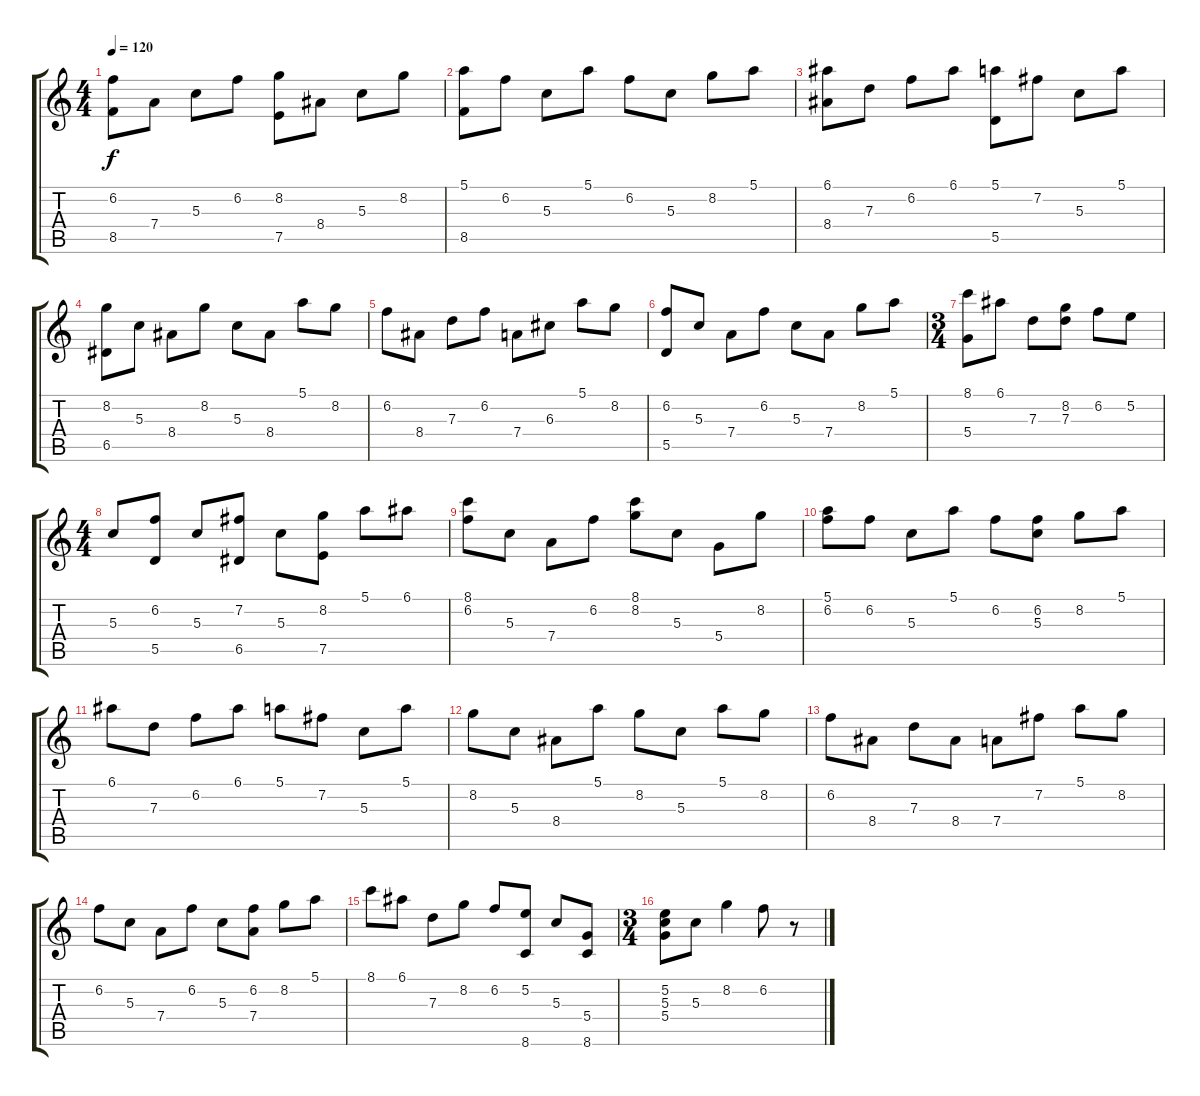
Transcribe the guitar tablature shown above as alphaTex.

\track "" {instrument acousticguitarnylon}
\staff {score tabs}
\tuning (E4 B3 G3 D3 A2 E2) {hide}
\ts (4 4)
\tempo 120
\clef g2
\ks c
(6.2 8.5).8{dy f instrument acousticguitarnylon} 7.4.8 5.3.8 6.2.8 (8.2 7.5).8 8.4.8 5.3.8 8.2.8 |
(5.1 8.5).8 6.2.8 5.3.8 5.1.8 6.2.8 5.3.8 8.2.8 5.1.8 |
(6.1 8.4).8 7.3.8 6.2.8 6.1.8 (5.1 5.5).8 7.2.8 5.3.8 5.1.8 |
(8.2 6.5).8 5.3.8 8.4.8 8.2.8 5.3.8 8.4.8 5.1.8 8.2.8 |
6.2.8 8.4.8 7.3.8 6.2.8 7.4.8 6.3.8 5.1.8 8.2.8 |
(6.2 5.5).8 5.3.8 7.4.8 6.2.8 5.3.8 7.4.8 8.2.8 5.1.8 |
\ts (3 4)
(8.1 5.4).8 6.1.8 7.3.8 (8.2 7.3).8 6.2.8 5.2.8 |
\ts (4 4)
5.3.8 (6.2 5.5).8 5.3.8 (7.2 6.5).8 5.3.8 (8.2 7.5).8 5.1.8 6.1.8 |
(8.1 6.2).8 5.3.8 7.4.8 6.2.8 (8.1 8.2).8 5.3.8 5.4.8 8.2.8 |
(5.1 6.2).8 6.2.8 5.3.8 5.1.8 6.2.8 (6.2 5.3).8 8.2.8 5.1.8 |
6.1.8 7.3.8 6.2.8 6.1.8 5.1.8 7.2.8 5.3.8 5.1.8 |
8.2.8 5.3.8 8.4.8 5.1.8 8.2.8 5.3.8 5.1.8 8.2.8 |
6.2.8 8.4.8 7.3.8 8.4.8 7.4.8 7.2.8 5.1.8 8.2.8 |
6.2.8 5.3.8 7.4.8 6.2.8 5.3.8 (6.2 7.4).8 8.2.8 5.1.8 |
8.1.8 6.1.8 7.3.8 8.2.8 6.2.8 (5.2 8.6).8 5.3.8 (5.4 8.6).8 |
\ts (3 4)
(5.2 5.3 5.4).8 5.3.8 8.2.4 6.2.8 r.8
